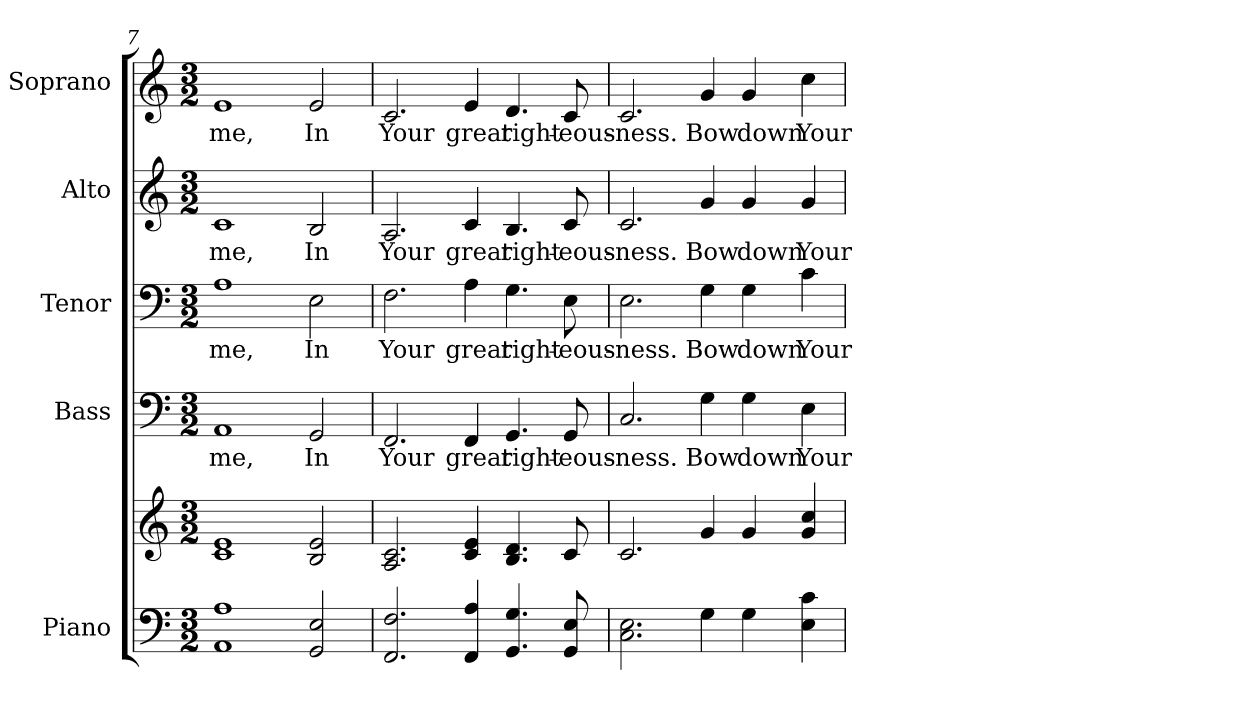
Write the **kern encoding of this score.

**kern	**kern	**kern	**text	**kern	**text	**kern	**text	**kern	**text
*part5	*part5	*part4	*part4	*part3	*part3	*part2	*part2	*part1	*part1
*staff6	*staff5	*staff4	*staff4	*staff3	*staff3	*staff2	*staff2	*staff1	*staff1
*I"Piano	*	*I"Bass	*	*I"Tenor	*	*I"Alto	*	*I"Soprano	*
*I'Pno.	*	*I'B.	*	*I'T.	*	*I'A.	*	*I'S.	*
!!LO:PB:g=z
*clefF4	*clefG2	*clefF4	*	*clefF4	*	*clefG2	*	*clefG2	*
*k[]	*k[]	*k[]	*	*k[]	*	*k[]	*	*k[]	*
*C:	*C:	*C:	*	*C:	*	*C:	*	*C:	*
*M3/2	*M3/2	*M3/2	*	*M3/2	*	*M3/2	*	*M3/2	*
=7	=7	=7	=7	=7	=7	=7	=7	=7	=7
!	!	!	!LO:LY:b:color=#000000	!	!	!	!	!	!
!	!	!	!	!	!LO:LY:b:color=#000000	!	!	!	!
!	!	!	!	!	!	!	!LO:LY:b:color=#000000	!	!
!	!	!	!	!	!	!	!	!	!LO:LY:b:color=#000000
1AAi 1Ai	1ci 1ei	1AAi	me,	1Ai	me,	1ci	me,	1ei	me,
!	!	!	!LO:LY:b:color=#000000	!	!	!	!	!	!
!	!	!	!	!	!LO:LY:b:color=#000000	!	!	!	!
!	!	!	!	!	!	!	!LO:LY:b:color=#000000	!	!
!	!	!	!	!	!	!	!	!	!LO:LY:b:color=#000000
2GGi/ 2Ei	2Bi/ 2ei	2GGi/	In	2Ei\	In	2Bi/	In	2ei/	In
=8	=8	=8	=8	=8	=8	=8	=8	=8	=8
!	!	!	!LO:LY:b:color=#000000	!	!	!	!	!	!
!	!	!	!	!	!LO:LY:b:color=#000000	!	!	!	!
!	!	!	!	!	!	!	!LO:LY:b:color=#000000	!	!
!	!	!	!	!	!	!	!	!	!LO:LY:b:color=#000000
2.FFi/ 2.Fi	2.Ai/ 2.ci	2.FFi/	Your	2.Fi\	Your	2.Ai/	Your	2.ci/	Your
!	!	!	!LO:LY:b:color=#000000	!	!	!	!	!	!
!	!	!	!	!	!LO:LY:b:color=#000000	!	!	!	!
!	!	!	!	!	!	!	!LO:LY:b:color=#000000	!	!
!	!	!	!	!	!	!	!	!	!LO:LY:b:color=#000000
4FFi/ 4Ai	4ci/ 4ei	4FFi/	great	4Ai\	great	4ci/	great	4ei/	great
!	!	!	!LO:LY:b:color=#000000	!	!	!	!	!	!
!	!	!	!	!	!LO:LY:b:color=#000000	!	!	!	!
!	!	!	!	!	!	!	!LO:LY:b:color=#000000	!	!
!	!	!	!	!	!	!	!	!	!LO:LY:b:color=#000000
4.GGi/ 4.Gi	4.Bi/ 4.di	4.GGi/	right-	4.Gi\	right-	4.Bi/	right-	4.di/	right-
!	!	!	!LO:LY:b:color=#000000	!	!	!	!	!	!
!	!	!	!	!	!LO:LY:b:color=#000000	!	!	!	!
!	!	!	!	!	!	!	!LO:LY:b:color=#000000	!	!
!	!	!	!	!	!	!	!	!	!LO:LY:b:color=#000000
8GGi/ 8Ei	8ci/	8GGi/	-eous-	8Ei\	-eous-	8ci/	-eous-	8ci/	-eous-
=9	=9	=9	=9	=9	=9	=9	=9	=9	=9
!	!	!	!LO:LY:b:color=#000000	!	!	!	!	!	!
!	!	!	!	!	!LO:LY:b:color=#000000	!	!	!	!
!	!	!	!	!	!	!	!LO:LY:b:color=#000000	!	!
!	!	!	!	!	!	!	!	!	!LO:LY:b:color=#000000
2.Ci\ 2.Ei	2.ci/	2.Ci/	-ness.	2.Ei\	-ness.	2.ci/	-ness.	2.ci/	-ness.
!	!	!	!LO:LY:b:color=#000000	!	!	!	!	!	!
!	!	!	!	!	!LO:LY:b:color=#000000	!	!	!	!
!	!	!	!	!	!	!	!LO:LY:b:color=#000000	!	!
!	!	!	!	!	!	!	!	!	!LO:LY:b:color=#000000
4Gi\	4gi/	4Gi\	Bow	4Gi\	Bow	4gi/	Bow	4gi/	Bow
!	!	!	!LO:LY:b:color=#000000	!	!	!	!	!	!
!	!	!	!	!	!LO:LY:b:color=#000000	!	!	!	!
!	!	!	!	!	!	!	!LO:LY:b:color=#000000	!	!
!	!	!	!	!	!	!	!	!	!LO:LY:b:color=#000000
4Gi\	4gi/	4Gi\	down	4Gi\	down	4gi/	down	4gi/	down
!	!	!	!LO:LY:b:color=#000000	!	!	!	!	!	!
!	!	!	!	!	!LO:LY:b:color=#000000	!	!	!	!
!	!	!	!	!	!	!	!LO:LY:b:color=#000000	!	!
!	!	!	!	!	!	!	!	!	!LO:LY:b:color=#000000
4Ei\ 4ci	4gi/ 4cci	4Ei\	Your	4ci\	Your	4gi/	Your	4cci\	Your
=	=	=	=	=	=	=	=	=	=
*-	*-	*-	*-	*-	*-	*-	*-	*-	*-
